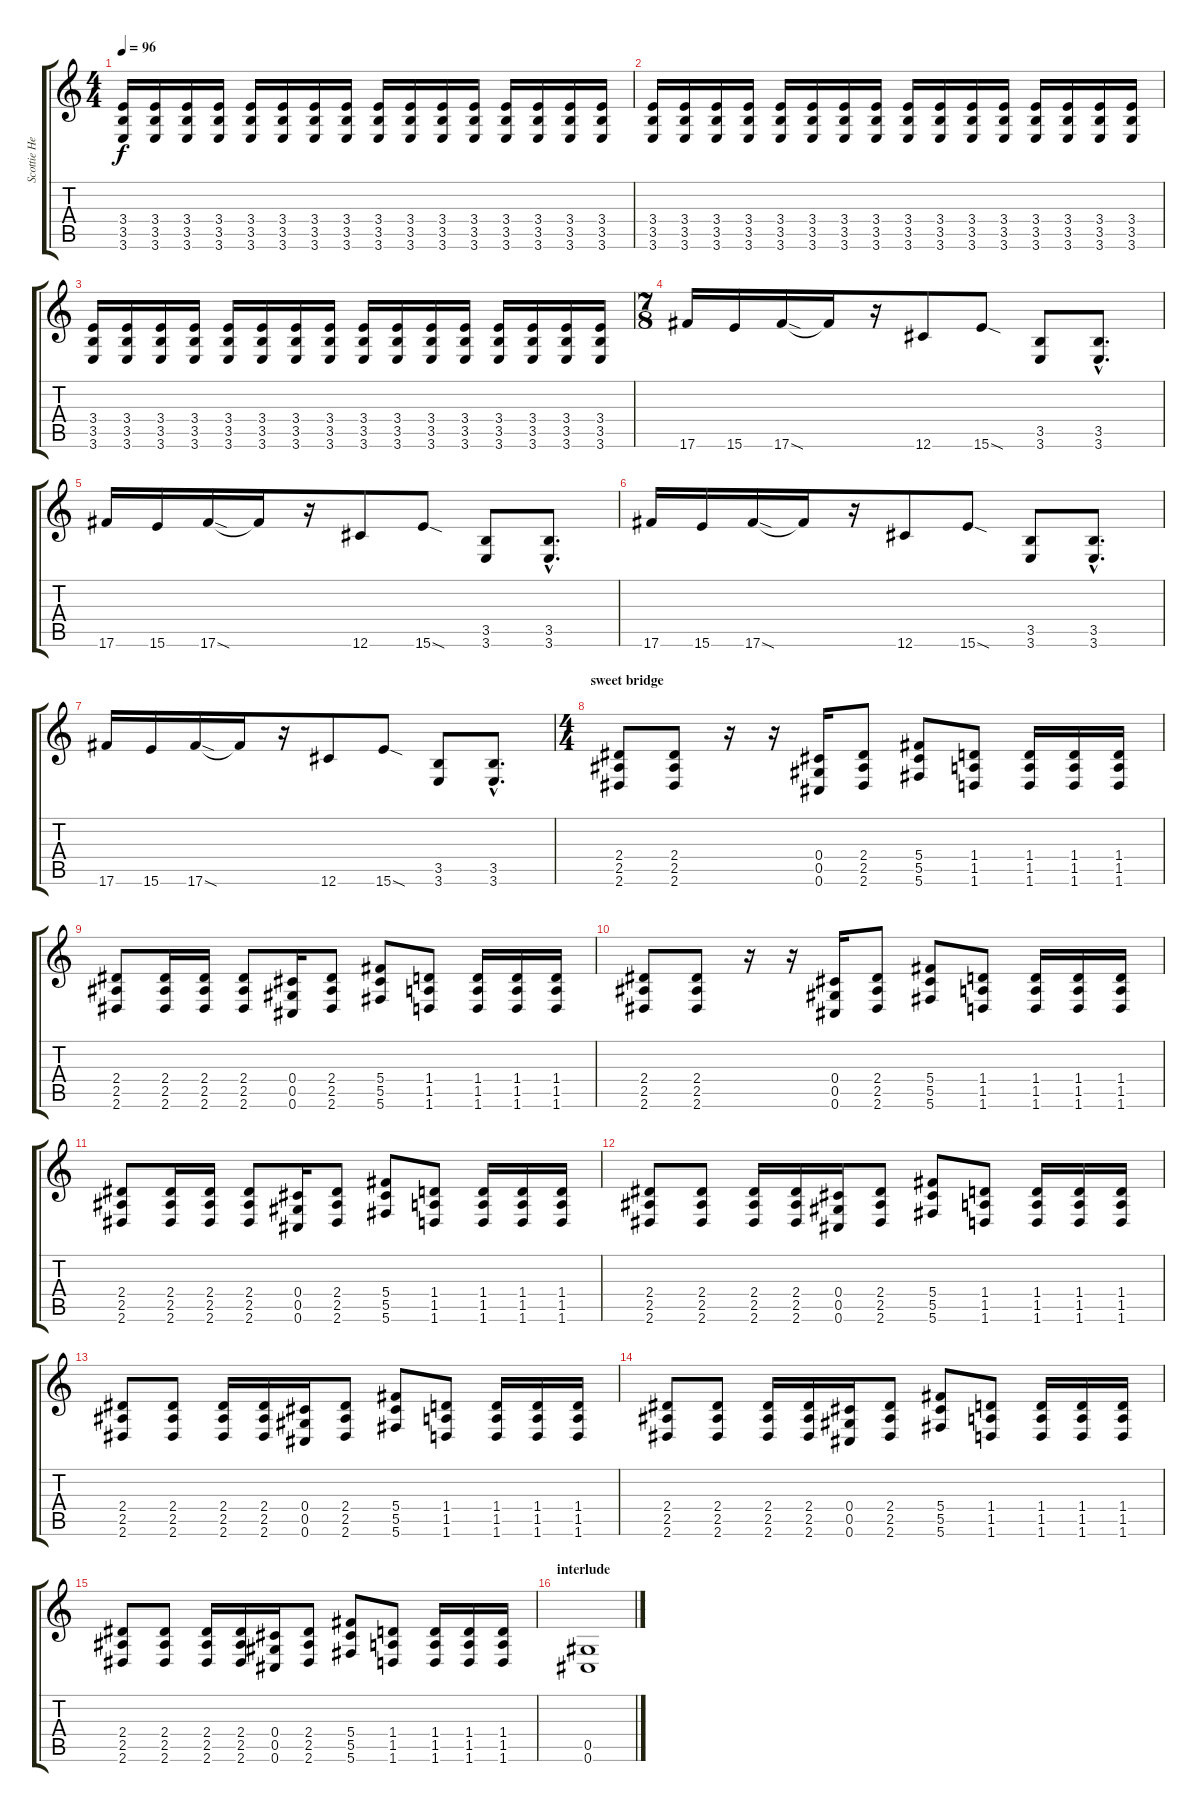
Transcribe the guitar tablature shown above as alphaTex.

\track ("Scottie Henry" "Scottie He") {instrument distortionguitar}
\staff {score tabs}
\tuning (Eb4 Bb3 Gb3 Db3 Ab2 Db2) {hide}
\ts (4 4)
\tempo 96
\clef g2
\ks c
(3.4 3.5 3.6).16{dy f} (3.4 3.5 3.6).16 (3.4 3.5 3.6).16 (3.4 3.5 3.6).16 (3.4 3.5 3.6).16 (3.4 3.5 3.6).16 (3.4 3.5 3.6).16 (3.4 3.5 3.6).16 (3.4 3.5 3.6).16 (3.4 3.5 3.6).16 (3.4 3.5 3.6).16 (3.4 3.5 3.6).16 (3.4 3.5 3.6).16 (3.4 3.5 3.6).16 (3.4 3.5 3.6).16 (3.4 3.5 3.6).16 |
(3.4 3.5 3.6).16 (3.4 3.5 3.6).16 (3.4 3.5 3.6).16 (3.4 3.5 3.6).16 (3.4 3.5 3.6).16 (3.4 3.5 3.6).16 (3.4 3.5 3.6).16 (3.4 3.5 3.6).16 (3.4 3.5 3.6).16 (3.4 3.5 3.6).16 (3.4 3.5 3.6).16 (3.4 3.5 3.6).16 (3.4 3.5 3.6).16 (3.4 3.5 3.6).16 (3.4 3.5 3.6).16 (3.4 3.5 3.6).16 |
(3.4 3.5 3.6).16 (3.4 3.5 3.6).16 (3.4 3.5 3.6).16 (3.4 3.5 3.6).16 (3.4 3.5 3.6).16 (3.4 3.5 3.6).16 (3.4 3.5 3.6).16 (3.4 3.5 3.6).16 (3.4 3.5 3.6).16 (3.4 3.5 3.6).16 (3.4 3.5 3.6).16 (3.4 3.5 3.6).16 (3.4 3.5 3.6).16 (3.4 3.5 3.6).16 (3.4 3.5 3.6).16 (3.4 3.5 3.6).16 |
\ts (7 8)
17.6.16 15.6.16 17.6{sod}.16 17.6{t}.16 r.16 12.6.8 15.6{sod}.8 (3.5 3.6).8 (3.5{hac} 3.6{hac}).8{d} |
17.6.16 15.6.16 17.6{sod}.16 17.6{t}.16 r.16 12.6.8 15.6{sod}.8 (3.5 3.6).8 (3.5{hac} 3.6{hac}).8{d} |
17.6.16 15.6.16 17.6{sod}.16 17.6{t}.16 r.16 12.6.8 15.6{sod}.8 (3.5 3.6).8 (3.5{hac} 3.6{hac}).8{d} |
17.6.16 15.6.16 17.6{sod}.16 17.6{t}.16 r.16 12.6.8 15.6{sod}.8 (3.5 3.6).8 (3.5{hac} 3.6{hac}).8{d} |
\ts (4 4)
\section ("" "sweet bridge")
(2.4 2.5 2.6).8 (2.4 2.5 2.6).8 r.16 r.16 (0.4 0.5 0.6).16 (2.4 2.5 2.6).8 (5.4 5.5 5.6).8 (1.4 1.5 1.6).8 (1.4 1.5 1.6).16 (1.4 1.5 1.6).16 (1.4 1.5 1.6).16 |
(2.4 2.5 2.6).8 (2.4 2.5 2.6).16 (2.4 2.5 2.6).16 (2.4 2.5 2.6).8 (0.4 0.5 0.6).16 (2.4 2.5 2.6).8 (5.4 5.5 5.6).8 (1.4 1.5 1.6).8 (1.4 1.5 1.6).16 (1.4 1.5 1.6).16 (1.4 1.5 1.6).16 |
(2.4 2.5 2.6).8 (2.4 2.5 2.6).8 r.16 r.16 (0.4 0.5 0.6).16 (2.4 2.5 2.6).8 (5.4 5.5 5.6).8 (1.4 1.5 1.6).8 (1.4 1.5 1.6).16 (1.4 1.5 1.6).16 (1.4 1.5 1.6).16 |
(2.4 2.5 2.6).8 (2.4 2.5 2.6).16 (2.4 2.5 2.6).16 (2.4 2.5 2.6).8 (0.4 0.5 0.6).16 (2.4 2.5 2.6).8 (5.4 5.5 5.6).8 (1.4 1.5 1.6).8 (1.4 1.5 1.6).16 (1.4 1.5 1.6).16 (1.4 1.5 1.6).16 |
(2.4 2.5 2.6).8 (2.4 2.5 2.6).8 (2.4 2.5 2.6).16 (2.4 2.5 2.6).16 (0.4 0.5 0.6).16 (2.4 2.5 2.6).8 (5.4 5.5 5.6).8 (1.4 1.5 1.6).8 (1.4 1.5 1.6).16 (1.4 1.5 1.6).16 (1.4 1.5 1.6).16 |
(2.4 2.5 2.6).8 (2.4 2.5 2.6).8 (2.4 2.5 2.6).16 (2.4 2.5 2.6).16 (0.4 0.5 0.6).16 (2.4 2.5 2.6).8 (5.4 5.5 5.6).8 (1.4 1.5 1.6).8 (1.4 1.5 1.6).16 (1.4 1.5 1.6).16 (1.4 1.5 1.6).16 |
(2.4 2.5 2.6).8 (2.4 2.5 2.6).8 (2.4 2.5 2.6).16 (2.4 2.5 2.6).16 (0.4 0.5 0.6).16 (2.4 2.5 2.6).8 (5.4 5.5 5.6).8 (1.4 1.5 1.6).8 (1.4 1.5 1.6).16 (1.4 1.5 1.6).16 (1.4 1.5 1.6).16 |
(2.4 2.5 2.6).8 (2.4 2.5 2.6).8 (2.4 2.5 2.6).16 (2.4 2.5 2.6).16 (0.4 0.5 0.6).16 (2.4 2.5 2.6).8 (5.4 5.5 5.6).8 (1.4 1.5 1.6).8 (1.4 1.5 1.6).16 (1.4 1.5 1.6).16 (1.4 1.5 1.6).16 |
\section ("" "interlude")
(0.5 0.6).1
